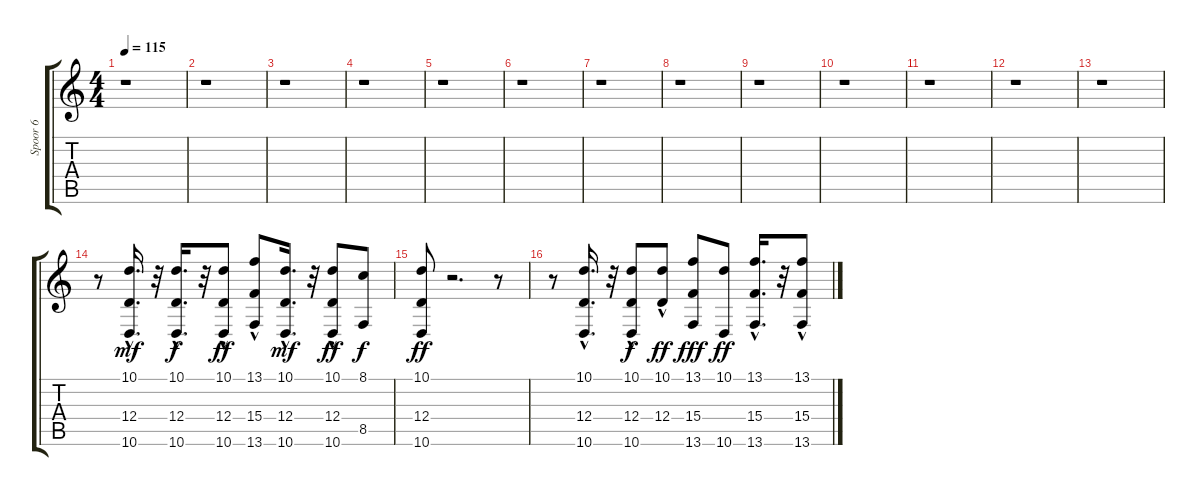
\track ("Spoor 6" "Spoor 6") {instrument brasssection}
\staff {score tabs}
\tuning (E4 B3 G3 D3 A2 E2) {hide}
\ts (4 4)
\tempo 115
\clef g2
\ks c
r.1{dy mf} |
r.1 |
r.1 |
r.1 |
r.1 |
r.1 |
r.1 |
r.1 |
r.1 |
r.1 |
r.1 |
r.1 |
r.1 |
r.8 (10.1{hac} 12.4{hac} 10.6).16{d} r.32 (10.1{hac} 12.4{hac} 10.6).16{d dy f} r.32 (10.1 12.4{hac} 10.6).8{dy ff} (13.1 15.4{hac} 13.6{hac}).8 (10.1 12.4{hac} 10.6).16{d dy mf} r.32 (10.1 12.4{hac} 10.6{hac}).8{dy ff} (8.1 8.5).8{dy f} |
(10.1 12.4 10.6).8{dy ff} r.2{d} r.8 |
r.8 (10.1 12.4{hac} 10.6).16{d} r.32 (10.1 12.4{hac} 10.6).8{dy f} (10.1 12.4{hac}).8{dy ff} (13.1 15.4 13.6).8{dy fff} (10.1 10.6).8{dy ff} (13.1{hac} 15.4{hac} 13.6{hac}).16{d} r.32 (13.1 15.4{hac} 13.6).8
